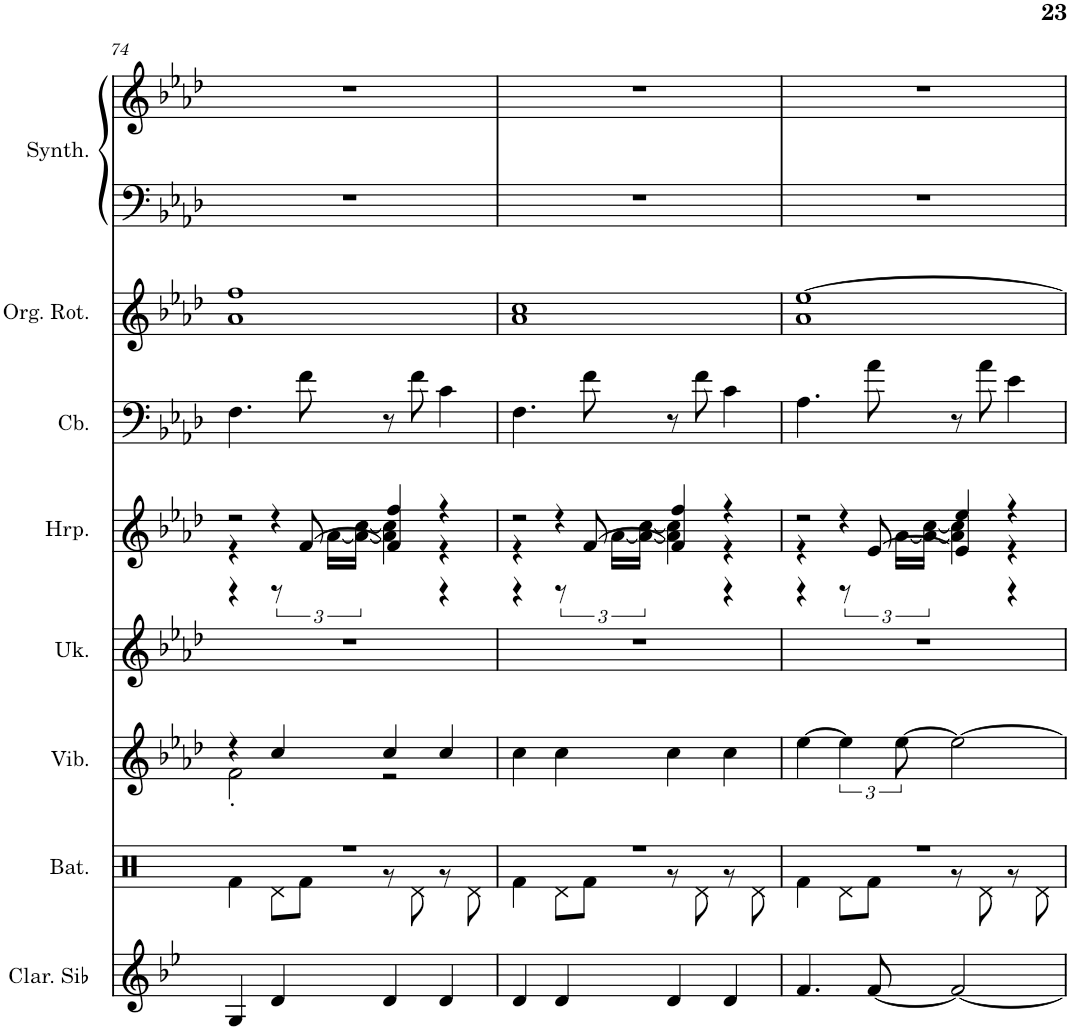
**kern	**kern	**kern	**kern	**kern	**kern	**kern	**kern	**kern
*part8	*part7	*part6	*part5	*part4	*part3	*part2	*part1	*part1
*staff9	*staff8	*staff7	*staff6	*staff5	*staff4	*staff3	*staff2	*staff1
*I"Clarinette en Sib	*I"Batterie	*I"Vibraphone, Vibraphone	*I"Ukulélé, Acoustic Guitar (nylon)	*I"Harpe	*I"Contrebasse, Acoustic Bass	*I"Orgue rotatif, Rock Organ	*I"Synthétiseur d'instruments à cordes, Synth Strings 2	*
*I'Clar. Sib	*I'Bat.	*I'Vib.	*I'Uk.	*I'Hrp.	*I'Cb.	*I'Org. Rot.	*I'Synth.	*
!!LO:PB:g=z
*clefG2	*clefX	*clefG2	*clefG2	*clefG2	*clefF4	*clefG2	*clefF4	*clefG2
*Trd1c2	*	*	*	*	*Trd7c12	*	*	*
*k[b-e-]	*k[]	*k[b-e-a-d-]	*k[b-e-a-d-]	*k[b-e-a-d-]	*k[b-e-a-d-]	*k[b-e-a-d-]	*k[b-e-a-d-]	*k[b-e-a-d-]
*M4/4	*M4/4	*M4/4	*M4/4	*M4/4	*M4/4	*M4/4	*M4/4	*M4/4
=74	=74	=74	=74	=74	=74	=74	=74	=74
*	*^	*^	*	*^	*	*	*	*
*	*	*	*	*	*	*	*^	*	*	*	*
4G/	1r	4Rf\	4r	2f'\	1r	2r	4r	4r	4.F\	1a- 1ff	1r	1r
4d/	.	8Rd\L	4cc/	.	.	.	6r	8r	.	.	.	.
.	.	8Rf\J	.	.	.	.	.	[8f/	8f\	.	.	.
.	.	.	.	.	.	.	[24a-\LL	.	.	.	.	.
.	.	.	.	.	.	.	24a-\_ [24cc\JJ	.	.	.	.	.
4d/	.	8r	4cc/	2r	.	4ff/	4a-\] 4cc\]	4f/]	8r	.	.	.
.	.	8Rd\	.	.	.	.	.	.	8f\	.	.	.
4d/	.	8r	4cc/	.	.	4r	4r	4r	4c\	.	.	.
.	.	8Rd\	.	.	.	.	.	.	.	.	.	.
*	*	*	*v	*v	*	*	*	*	*	*	*	*
=75	=75	=75	=75	=75	=75	=75	=75	=75	=75	=75	=75
4d/	1r	4Rf\	4cc\	1r	2r	4r	4r	4.F\	1a- 1cc	1r	1r
4d/	.	8Rd\L	4cc\	.	.	6r	8r	.	.	.	.
.	.	8Rf\J	.	.	.	.	[8f/	8f\	.	.	.
.	.	.	.	.	.	[24a-\LL	.	.	.	.	.
.	.	.	.	.	.	24a-\_ [24cc\JJ	.	.	.	.	.
4d/	.	8r	4cc\	.	4ff/	4a-\] 4cc\]	4f/]	8r	.	.	.
.	.	8Rd\	.	.	.	.	.	8f\	.	.	.
4d/	.	8r	4cc\	.	4r	4r	4r	4c\	.	.	.
.	.	8Rd\	.	.	.	.	.	.	.	.	.
=76	=76	=76	=76	=76	=76	=76	=76	=76	=76	=76	=76
*	*	*	*	*	*	*	*	*	*^	*	*
4.f/	1r	4Rf\	[4ee-\	1r	2r	4r	4r	4.A-\	[1ee-	1a-	1r	1r
.	.	8Rd\L	4ee-\]	.	.	6r	8r	.	.	.	.	.
[8f/	.	8Rf\J	.	.	.	.	[8e-/	8a-\	.	.	.	.
.	.	.	.	.	.	[24a-\LL	.	.	.	.	.	.
.	.	.	.	.	.	24a-\_ [24cc\JJ	.	.	.	.	.	.
2f/_	.	8r	2ee-\_	.	4ee-/	4a-\] 4cc\]	4e-/]	8r	.	.	.	.
.	.	8Rd\	.	.	.	.	.	8a-\	.	.	.	.
.	.	8r	.	.	4r	4r	4r	4e-\	.	.	.	.
.	.	8Rd\	.	.	.	.	.	.	.	.	.	.
*	*v	*v	*	*	*v	*v	*v	*	*v	*v	*	*
=	=	=	=	=	=	=	=	=
*-	*-	*-	*-	*-	*-	*-	*-	*-
